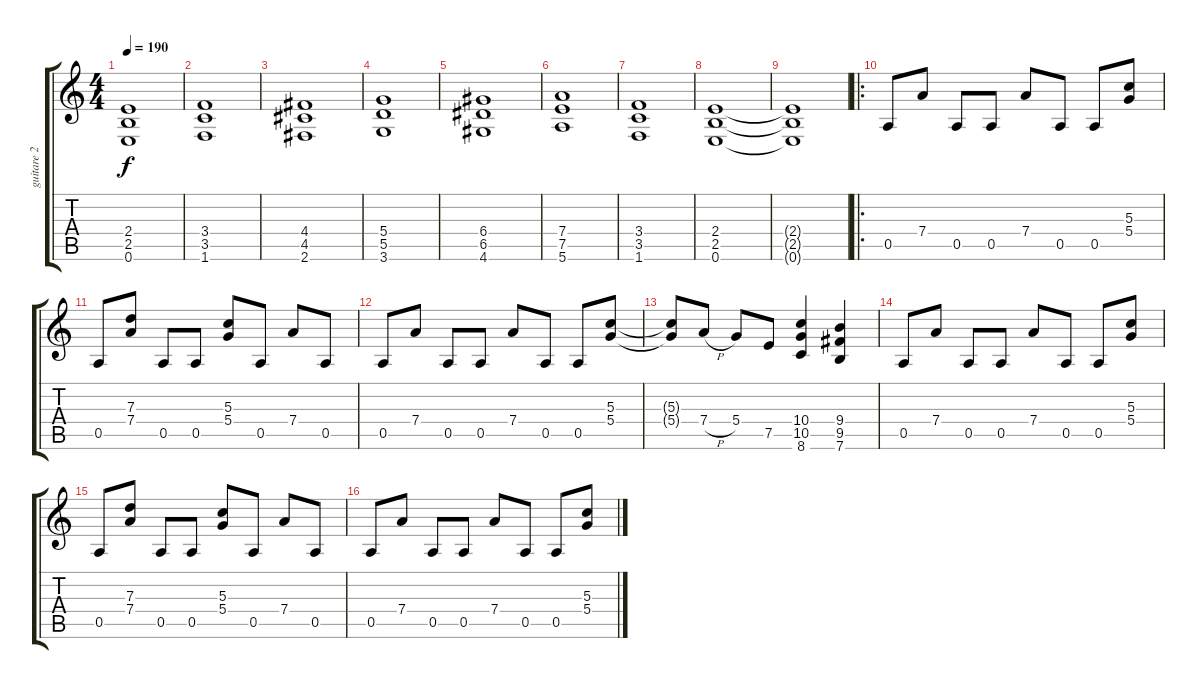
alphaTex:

\track ("guitare 2" "guitare 2") {instrument overdrivenguitar}
\staff {score tabs}
\tuning (E4 B3 G3 D3 A2 E2) {hide}
\ts (4 4)
\tempo 190
\clef g2
\ks c
(2.4 2.5 0.6).1{dy f instrument overdrivenguitar} |
(3.4 3.5 1.6).1 |
(4.4 4.5 2.6).1 |
(5.4 5.5 3.6).1 |
(6.4 6.5 4.6).1 |
(7.4 7.5 5.6).1 |
(3.4 3.5 1.6).1 |
(2.4 2.5 0.6).1 |
(2.4{t} 2.5{t} 0.6{t}).1 |
\ro
0.5.8 7.4.8 0.5.8 0.5.8 7.4.8 0.5.8 0.5.8 (5.3 5.4).8 |
0.5.8 (7.3 7.4).8 0.5.8 0.5.8 (5.3 5.4).8 0.5.8 7.4.8 0.5.8 |
0.5.8 7.4.8 0.5.8 0.5.8 7.4.8 0.5.8 0.5.8 (5.3 5.4).8 |
(5.3{t} 5.4{t}).8 7.4{h}.8 5.4.8 7.5.8 (10.4 10.5 8.6).4 (9.4 9.5 7.6).4 |
0.5.8 7.4.8 0.5.8 0.5.8 7.4.8 0.5.8 0.5.8 (5.3 5.4).8 |
0.5.8 (7.3 7.4).8 0.5.8 0.5.8 (5.3 5.4).8 0.5.8 7.4.8 0.5.8 |
0.5.8 7.4.8 0.5.8 0.5.8 7.4.8 0.5.8 0.5.8 (5.3 5.4).8
